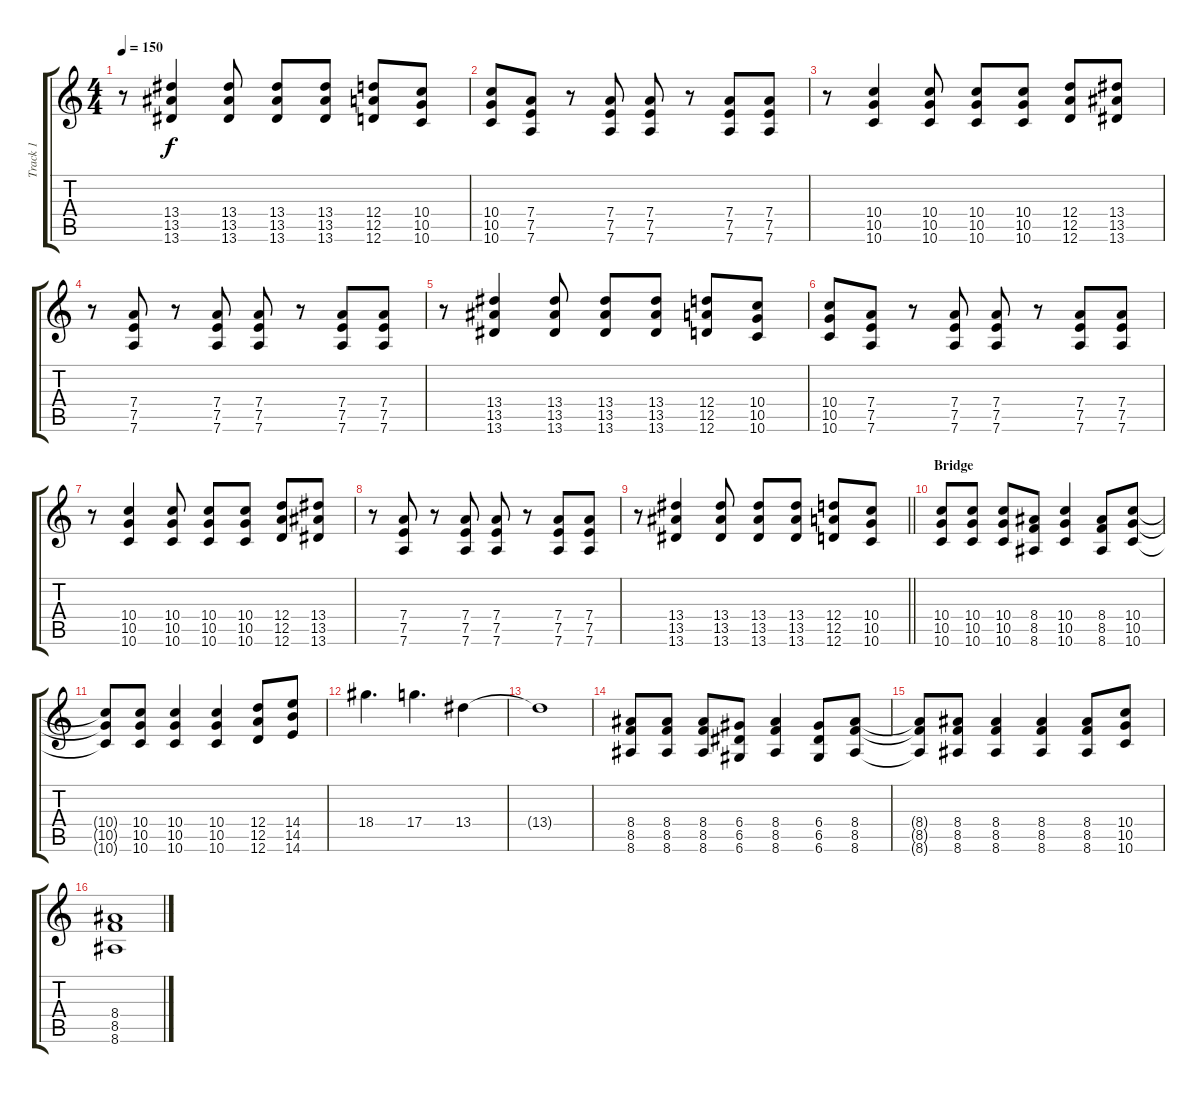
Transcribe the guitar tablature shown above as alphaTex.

\track ("Track 1" "Track 1") {instrument overdrivenguitar}
\staff {score tabs}
\tuning (E4 B3 G3 D3 A2 D2) {hide}
\ts (4 4)
\tempo 150
\clef g2
\ks c
r.8{dy f} (13.4 13.5 13.6).4 (13.4 13.5 13.6).8 (13.4 13.5 13.6).8 (13.4 13.5 13.6).8 (12.4 12.5 12.6).8 (10.4 10.5 10.6).8 |
(10.4 10.5 10.6).8 (7.4 7.5 7.6).8 r.8 (7.4 7.5 7.6).8 (7.4 7.5 7.6).8 r.8 (7.4 7.5 7.6).8 (7.4 7.5 7.6).8 |
r.8 (10.4 10.5 10.6).4 (10.4 10.5 10.6).8 (10.4 10.5 10.6).8 (10.4 10.5 10.6).8 (12.4 12.5 12.6).8 (13.4 13.5 13.6).8 |
r.8 (7.4 7.5 7.6).8 r.8 (7.4 7.5 7.6).8 (7.4 7.5 7.6).8 r.8 (7.4 7.5 7.6).8 (7.4 7.5 7.6).8 |
r.8 (13.4 13.5 13.6).4 (13.4 13.5 13.6).8 (13.4 13.5 13.6).8 (13.4 13.5 13.6).8 (12.4 12.5 12.6).8 (10.4 10.5 10.6).8 |
(10.4 10.5 10.6).8 (7.4 7.5 7.6).8 r.8 (7.4 7.5 7.6).8 (7.4 7.5 7.6).8 r.8 (7.4 7.5 7.6).8 (7.4 7.5 7.6).8 |
r.8 (10.4 10.5 10.6).4 (10.4 10.5 10.6).8 (10.4 10.5 10.6).8 (10.4 10.5 10.6).8 (12.4 12.5 12.6).8 (13.4 13.5 13.6).8 |
r.8 (7.4 7.5 7.6).8 r.8 (7.4 7.5 7.6).8 (7.4 7.5 7.6).8 r.8 (7.4 7.5 7.6).8 (7.4 7.5 7.6).8 |
\barLineRight lightlight
r.8 (13.4 13.5 13.6).4 (13.4 13.5 13.6).8 (13.4 13.5 13.6).8 (13.4 13.5 13.6).8 (12.4 12.5 12.6).8 (10.4 10.5 10.6).8 |
\section ("" "Bridge")
(10.4 10.5 10.6).8 (10.4 10.5 10.6).8 (10.4 10.5 10.6).8 (8.4 8.5 8.6).8 (10.4 10.5 10.6).4 (8.4 8.5 8.6).8 (10.4 10.5 10.6).8 |
(10.4{t} 10.5{t} 10.6{t}).8 (10.4 10.5 10.6).8 (10.4 10.5 10.6).4 (10.4 10.5 10.6).4 (12.4 12.5 12.6).8 (14.4 14.5 14.6).8 |
18.4.4{d} 17.4.4{d} 13.4.4 |
13.4{t}.1 |
(8.4 8.5 8.6).8 (8.4 8.5 8.6).8 (8.4 8.5 8.6).8 (6.4 6.5 6.6).8 (8.4 8.5 8.6).4 (6.4 6.5 6.6).8 (8.4 8.5 8.6).8 |
(8.4{t} 8.5{t} 8.6{t}).8 (8.4 8.5 8.6).8 (8.4 8.5 8.6).4 (8.4 8.5 8.6).4 (8.4 8.5 8.6).8 (10.4 10.5 10.6).8 |
(8.4 8.5 8.6).1
